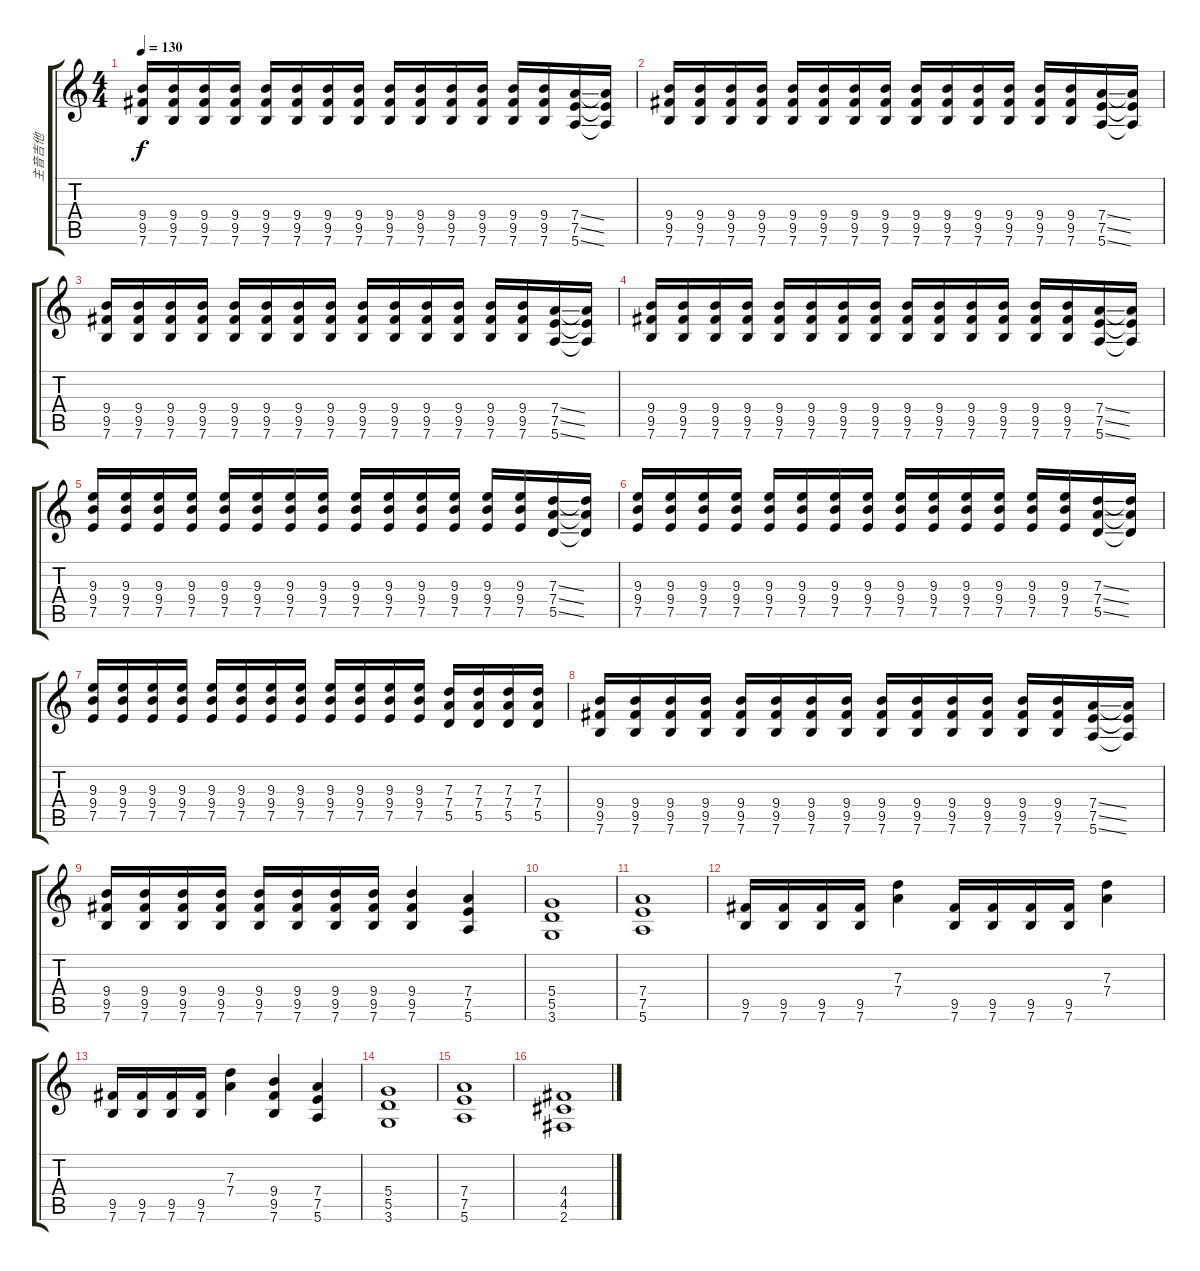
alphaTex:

\track ("主音吉他" "主音吉他") {instrument distortionguitar}
\staff {score tabs}
\tuning (E4 B3 G3 D3 A2 E2) {hide}
\ts (4 4)
\tempo 130
\clef g2
\ks c
(9.4 9.5 7.6).16{dy f} (9.4 9.5 7.6).16 (9.4 9.5 7.6).16 (9.4 9.5 7.6).16 (9.4 9.5 7.6).16 (9.4 9.5 7.6).16 (9.4 9.5 7.6).16 (9.4 9.5 7.6).16 (9.4 9.5 7.6).16 (9.4 9.5 7.6).16 (9.4 9.5 7.6).16 (9.4 9.5 7.6).16 (9.4 9.5 7.6).16 (9.4 9.5 7.6).16 (7.4{ss} 7.5{ss} 5.6{ss}).16 (7.4{t} 7.5{t} 5.6{t}).16 |
(9.4 9.5 7.6).16 (9.4 9.5 7.6).16 (9.4 9.5 7.6).16 (9.4 9.5 7.6).16 (9.4 9.5 7.6).16 (9.4 9.5 7.6).16 (9.4 9.5 7.6).16 (9.4 9.5 7.6).16 (9.4 9.5 7.6).16 (9.4 9.5 7.6).16 (9.4 9.5 7.6).16 (9.4 9.5 7.6).16 (9.4 9.5 7.6).16 (9.4 9.5 7.6).16 (7.4{ss} 7.5{ss} 5.6{ss}).16 (7.4{t} 7.5{t} 5.6{t}).16 |
(9.4 9.5 7.6).16 (9.4 9.5 7.6).16 (9.4 9.5 7.6).16 (9.4 9.5 7.6).16 (9.4 9.5 7.6).16 (9.4 9.5 7.6).16 (9.4 9.5 7.6).16 (9.4 9.5 7.6).16 (9.4 9.5 7.6).16 (9.4 9.5 7.6).16 (9.4 9.5 7.6).16 (9.4 9.5 7.6).16 (9.4 9.5 7.6).16 (9.4 9.5 7.6).16 (7.4{ss} 7.5{ss} 5.6{ss}).16 (7.4{t} 7.5{t} 5.6{t}).16 |
(9.4 9.5 7.6).16 (9.4 9.5 7.6).16 (9.4 9.5 7.6).16 (9.4 9.5 7.6).16 (9.4 9.5 7.6).16 (9.4 9.5 7.6).16 (9.4 9.5 7.6).16 (9.4 9.5 7.6).16 (9.4 9.5 7.6).16 (9.4 9.5 7.6).16 (9.4 9.5 7.6).16 (9.4 9.5 7.6).16 (9.4 9.5 7.6).16 (9.4 9.5 7.6).16 (7.4{ss} 7.5{ss} 5.6{ss}).16 (7.4{t} 7.5{t} 5.6{t}).16 |
(9.3 9.4 7.5).16 (9.3 9.4 7.5).16 (9.3 9.4 7.5).16 (9.3 9.4 7.5).16 (9.3 9.4 7.5).16 (9.3 9.4 7.5).16 (9.3 9.4 7.5).16 (9.3 9.4 7.5).16 (9.3 9.4 7.5).16 (9.3 9.4 7.5).16 (9.3 9.4 7.5).16 (9.3 9.4 7.5).16 (9.3 9.4 7.5).16 (9.3 9.4 7.5).16 (7.3{ss} 7.4{ss} 5.5{ss}).16 (7.3{t} 7.4{t} 5.5{t}).16 |
(9.3 9.4 7.5).16 (9.3 9.4 7.5).16 (9.3 9.4 7.5).16 (9.3 9.4 7.5).16 (9.3 9.4 7.5).16 (9.3 9.4 7.5).16 (9.3 9.4 7.5).16 (9.3 9.4 7.5).16 (9.3 9.4 7.5).16 (9.3 9.4 7.5).16 (9.3 9.4 7.5).16 (9.3 9.4 7.5).16 (9.3 9.4 7.5).16 (9.3 9.4 7.5).16 (7.3{ss} 7.4{ss} 5.5{ss}).16 (7.3{t} 7.4{t} 5.5{t}).16 |
(9.3 9.4 7.5).16 (9.3 9.4 7.5).16 (9.3 9.4 7.5).16 (9.3 9.4 7.5).16 (9.3 9.4 7.5).16 (9.3 9.4 7.5).16 (9.3 9.4 7.5).16 (9.3 9.4 7.5).16 (9.3 9.4 7.5).16 (9.3 9.4 7.5).16 (9.3 9.4 7.5).16 (9.3 9.4 7.5).16 (7.3 7.4 5.5).16 (7.3 7.4 5.5).16 (7.3 7.4 5.5).16 (7.3 7.4 5.5).16 |
(9.4 9.5 7.6).16 (9.4 9.5 7.6).16 (9.4 9.5 7.6).16 (9.4 9.5 7.6).16 (9.4 9.5 7.6).16 (9.4 9.5 7.6).16 (9.4 9.5 7.6).16 (9.4 9.5 7.6).16 (9.4 9.5 7.6).16 (9.4 9.5 7.6).16 (9.4 9.5 7.6).16 (9.4 9.5 7.6).16 (9.4 9.5 7.6).16 (9.4 9.5 7.6).16 (7.4{ss} 7.5{ss} 5.6{ss}).16 (7.4{t} 7.5{t} 5.6{t}).16 |
(9.4 9.5 7.6).16 (9.4 9.5 7.6).16 (9.4 9.5 7.6).16 (9.4 9.5 7.6).16 (9.4 9.5 7.6).16 (9.4 9.5 7.6).16 (9.4 9.5 7.6).16 (9.4 9.5 7.6).16 (9.4 9.5 7.6).4 (7.4 7.5 5.6).4 |
(5.4 5.5 3.6).1 |
(7.4 7.5 5.6).1 |
(9.5 7.6).16 (9.5 7.6).16 (9.5 7.6).16 (9.5 7.6).16 (7.3 7.4).4 (9.5 7.6).16 (9.5 7.6).16 (9.5 7.6).16 (9.5 7.6).16 (7.3 7.4).4 |
(9.5 7.6).16 (9.5 7.6).16 (9.5 7.6).16 (9.5 7.6).16 (7.3 7.4).4 (9.4 9.5 7.6).4 (7.4 7.5 5.6).4 |
(5.4 5.5 3.6).1 |
(7.4 7.5 5.6).1 |
(4.4 4.5 2.6).1
